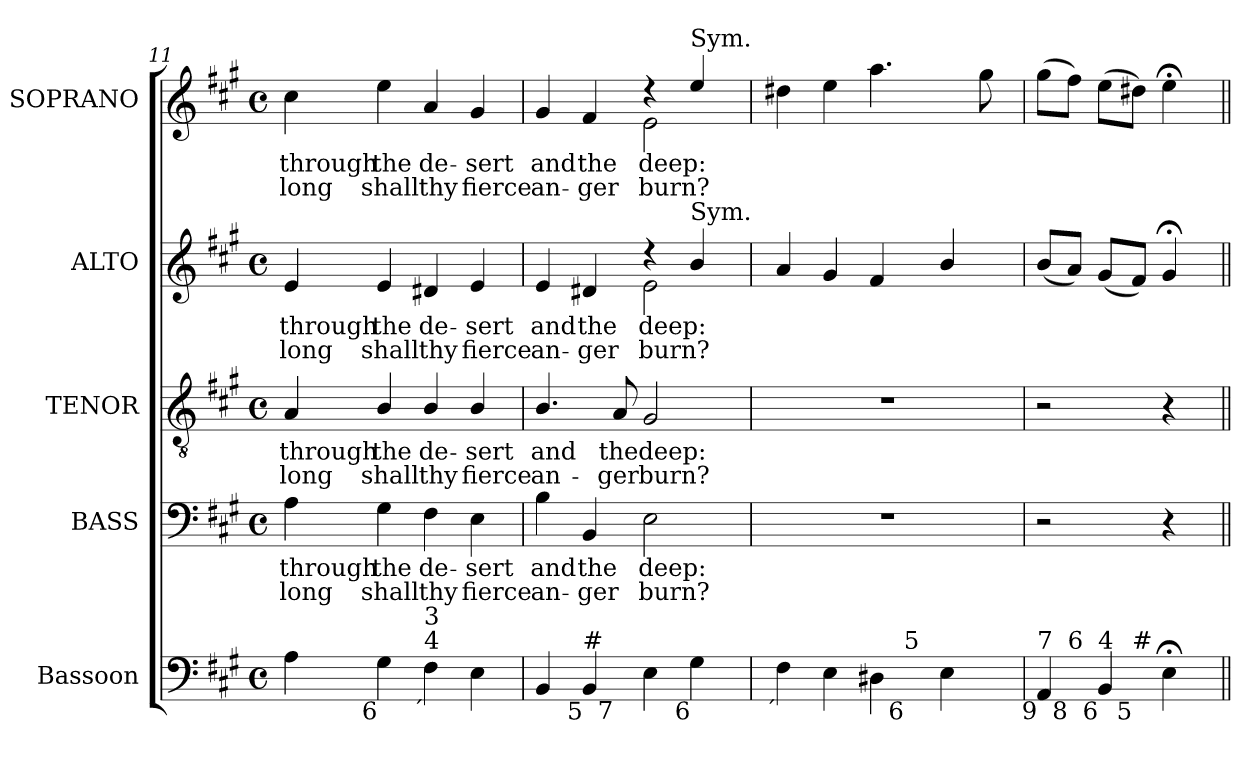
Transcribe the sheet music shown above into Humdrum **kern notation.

**kern	**kern	**text	**text	**kern	**text	**text	**kern	**text	**text	**kern	**text	**text
*part5	*part4	*part4	*part4	*part3	*part3	*part3	*part2	*part2	*part2	*part1	*part1	*part1
*staff5	*staff4	*staff4	*staff4	*staff3	*staff3	*staff3	*staff2	*staff2	*staff2	*staff1	*staff1	*staff1
*I"Bassoon	*I"BASS	*	*	*I"TENOR	*	*	*I"ALTO	*	*	*I"SOPRANO	*	*
*I'Bsn.	*I'B.	*	*	*I'T.	*	*	*I'A.	*	*	*I'S.	*	*
*clefF4	*clefF4	*	*	*clefGv2	*	*	*clefG2	*	*	*clefG2	*	*
*	*	*	*	*ITrd7c12	*	*	*	*	*	*	*	*
*k[f#c#g#]	*k[f#c#g#]	*	*	*k[f#c#g#]	*	*	*k[f#c#g#]	*	*	*k[f#c#g#]	*	*
*A:	*A:	*	*	*A:	*	*	*A:	*	*	*A:	*	*
*M4/4	*M4/4	*	*	*M4/4	*	*	*M4/4	*	*	*M4/4	*	*
*met(c)	*met(c)	*	*	*met(c)	*	*	*met(c)	*	*	*met(c)	*	*
=11	=11	=11	=11	=11	=11	=11	=11	=11	=11	=11	=11	=11
!	!	!LO:LY:b:color=#000000	!LO:LY:b:color=#000000	!	!	!	!	!	!	!	!	!
!	!	!	!	!	!LO:LY:b:color=#000000	!LO:LY:b:color=#000000	!	!	!	!	!	!
!	!	!	!	!	!	!	!	!LO:LY:b:color=#000000	!LO:LY:b:color=#000000	!	!	!
!	!	!	!	!	!	!	!	!	!	!	!LO:LY:b:color=#000000	!LO:LY:b:color=#000000
4Ai\	4Ai\	through	long	4AAi/	through	long	4ei/	through	long	4cc#i\	through	long
!	!	!LO:LY:b:color=#000000	!LO:LY:b:color=#000000	!	!	!	!	!	!	!	!	!
!	!	!	!	!	!LO:LY:b:color=#000000	!LO:LY:b:color=#000000	!	!	!	!	!	!
!	!	!	!	!	!	!	!	!LO:LY:b:color=#000000	!LO:LY:b:color=#000000	!	!	!
!LO:TX:b:rj:t=6	!	!	!	!	!	!	!	!	!	!	!	!
!	!	!	!	!	!	!	!	!	!	!	!LO:LY:b:color=#000000	!LO:LY:b:color=#000000
4G#i\	4G#i\	the	shall	4BBi/	the	shall	4ei/	the	shall	4eei\	the	shall
!	!	!LO:LY:b:color=#000000	!LO:LY:b:color=#000000	!	!	!	!	!	!	!	!	!
!	!	!	!	!	!LO:LY:b:color=#000000	!LO:LY:b:color=#000000	!	!	!	!	!	!
!	!	!	!	!	!	!	!	!LO:LY:b:color=#000000	!LO:LY:b:color=#000000	!	!	!
!LO:TX:b:rj:t=´	!	!	!	!	!	!	!	!	!	!	!	!
!LO:TX:t=4	!	!	!	!	!	!	!	!	!	!	!	!
!LO:TX:t=3	!	!	!	!	!	!	!	!	!	!	!	!
!	!	!	!	!	!	!	!	!	!	!	!LO:LY:b:color=#000000	!LO:LY:b:color=#000000
4F#i\	4F#i\	de-	thy	4BBi/	de-	thy	4d#Xi/	de-	thy	4ai/	de-	thy
!	!	!LO:LY:b:color=#000000	!LO:LY:b:color=#000000	!	!	!	!	!	!	!	!	!
!	!	!	!	!	!LO:LY:b:color=#000000	!LO:LY:b:color=#000000	!	!	!	!	!	!
!	!	!	!	!	!	!	!	!LO:LY:b:color=#000000	!LO:LY:b:color=#000000	!	!	!
!	!	!	!	!	!	!	!	!	!	!	!LO:LY:b:color=#000000	!LO:LY:b:color=#000000
4Ei\	4Ei\	-sert	fierce	4BBi/	-sert	fierce	4ei/	-sert	fierce	4g#i/	-sert	fierce
=12	=12	=12	=12	=12	=12	=12	=12	=12	=12	=12	=12	=12
!	!	!LO:LY:b:color=#000000	!LO:LY:b:color=#000000	!	!	!	!	!	!	!	!	!
!	!	!	!	!	!LO:LY:b:color=#000000	!LO:LY:b:color=#000000	!	!	!	!	!	!
!	!	!	!	!	!	!	!	!LO:LY:b:color=#000000	!LO:LY:b:color=#000000	!	!	!
*	*	*	*	*	*	*	*^	*	*	*	*	*
!LO:TX:b:rj:t=6	!	!	!	!	!	!	!	!	!	!	!	!	!
!LO:TX:t=4	!	!	!	!	!	!	!	!	!	!	!	!	!
!	!	!	!	!	!	!	!	!	!	!	!	!LO:LY:b:color=#000000	!LO:LY:b:color=#000000
*^	*	*	*	*	*	*	*	*	*	*	*^	*	*
4BBi/	4.ryy	4Bi\	and	an-	4.BBi/	and	an-	4ei/	2ryy	and	an-	4g#i/	2ryy	and	an-
!	!	!	!LO:LY:b:color=#000000	!LO:LY:b:color=#000000	!	!	!	!	!	!	!	!	!	!	!
!	!	!	!	!	!	!	!	!	!	!LO:LY:b:color=#000000	!LO:LY:b:color=#000000	!	!	!	!
!LO:TX:b:rj:t=5	!	!	!	!	!	!	!	!	!	!	!	!	!	!	!
!LO:TX:t=#	!	!	!	!	!	!	!	!	!	!	!	!	!	!	!
!	!	!	!	!	!	!	!	!	!	!	!	!	!	!LO:LY:b:color=#000000	!LO:LY:b:color=#000000
4BBi/	.	4BBi/	the	-ger	.	.	.	4d#Xi/	.	the	-ger	4f#i/	.	the	-ger
!	!LO:TX:b:rj:t=7	!	!	!	!	!	!	!	!	!	!	!	!	!	!
!	!	!	!	!	!	!LO:LY:b:color=#000000	!LO:LY:b:color=#000000	!	!	!	!	!	!	!	!
.	2ryy	.	.	.	8AAi/	the	-ger	.	.	.	.	.	.	.	.
!	!	!	!LO:LY:b:color=#000000	!LO:LY:b:color=#000000	!	!	!	!	!	!	!	!	!	!	!
!	!	!	!	!	!	!LO:LY:b:color=#000000	!LO:LY:b:color=#000000	!	!	!	!	!	!	!	!
!	!	!	!	!	!	!	!	!	!	!LO:LY:b:color=#000000	!LO:LY:b:color=#000000	!	!	!	!
!	!	!	!	!	!	!	!	!	!	!	!	!	!	!LO:LY:b:color=#000000	!LO:LY:b:color=#000000
4Ei\	.	2Ei\	deep:	burn?	2GG#i/	deep:	burn?	4r	2ei\	deep:	burn?	4r	2ei\	deep:	burn?
!	!	!	!	!	!	!	!	!	!	!	!	!LO:TX:a:t=Sym.	!	!	!
!	!	!	!	!	!	!	!	!LO:TX:a:t=Sym.	!	!	!	!	!	!	!
!LO:TX:b:rj:t=6	!	!	!	!	!	!	!	!	!	!	!	!	!	!	!
4G#i\	.	.	.	.	.	.	.	4bi/	.	.	.	4eei/	.	.	.
.	8ryy	.	.	.	.	.	.	.	.	.	.	.	.	.	.
=13	=13	=13	=13	=13	=13	=13	=13	=13	=13	=13	=13	=13	=13	=13	=13
!LO:TX:b:rj:t=´	!	!	!	!	!	!	!	!	!	!	!	!	!	!	!
*	*	*	*	*	*	*	*	*v	*v	*	*	*	*	*	*
*	*	*	*	*	*	*	*	*	*	*	*v	*v	*	*
4F#i\	2ryy	1r	.	.	1r	.	.	4ai/	.	.	4dd#Xi\	.	.
4Ei\	.	.	.	.	.	.	.	4g#i/	.	.	4eei\	.	.
4D#Xi\	16ryy	.	.	.	.	.	.	4f#i/	.	.	4.aai\	.	.
.	64ryy	.	.	.	.	.	.	.	.	.	.	.	.
.	256ryy	.	.	.	.	.	.	.	.	.	.	.	.
.	1024ryy	.	.	.	.	.	.	.	.	.	.	.	.
!	!LO:TX:b:rj:t=6	!	!	!	!	!	!	!	!	!	!	!	!
!	!LO:TX:t=5	!	!	!	!	!	!	!	!	!	!	!	!
.	4ryy	.	.	.	.	.	.	.	.	.	.	.	.
4Ei\	.	.	.	.	.	.	.	4bi/	.	.	.	.	.
.	8ryy	.	.	.	.	.	.	.	.	.	.	.	.
.	.	.	.	.	.	.	.	.	.	.	8gg#i\	.	.
.	32ryy	.	.	.	.	.	.	.	.	.	.	.	.
.	128ryy	.	.	.	.	.	.	.	.	.	.	.	.
.	512.ryy	.	.	.	.	.	.	.	.	.	.	.	.
=14	=14	=14	=14	=14	=14	=14	=14	=14	=14	=14	=14	=14	=14
!LO:TX:b:rj:t=9	!	!	!	!	!	!	!	!	!	!	!	!	!
!LO:TX:t=7	!	!	!	!	!	!	!	!	!	!	!	!	!
*	*^	*	*	*	*	*	*	*	*	*	*	*	*
4AAi/	8ryy	4.ryy	2r	.	.	2r	.	.	(8bi/L	.	.	(8gg#i\L	.	.
!	!LO:TX:b:rj:t=8	!	!	!	!	!	!	!	!	!	!	!	!	!
!	!LO:TX:t=6	!	!	!	!	!	!	!	!	!	!	!	!	!
.	2ryy	.	.	.	.	.	.	.	8ai/J)	.	.	8ff#i\J)	.	.
!LO:TX:b:rj:t=6	!	!	!	!	!	!	!	!	!	!	!	!	!	!
!LO:TX:t=4	!	!	!	!	!	!	!	!	!	!	!	!	!	!
4BBi/	.	.	.	.	.	.	.	.	(8g#i/L	.	.	(8eei\L	.	.
!	!	!LO:TX:b:rj:t=5	!	!	!	!	!	!	!	!	!	!	!	!
!	!	!LO:TX:t=#	!	!	!	!	!	!	!	!	!	!	!	!
.	.	4.ryy	.	.	.	.	.	.	8f#i/J)	.	.	8dd#Xi\J)	.	.
4E;i\	.	.	4r	.	.	4r	.	.	4g#;i/	.	.	4ee;i\	.	.
.	8ryy	.	.	.	.	.	.	.	.	.	.	.	.	.
*v	*v	*v	*	*	*	*	*	*	*	*	*	*	*	*
=||	=||	=||	=||	=||	=||	=||	=||	=||	=||	=||	=||	=||
*-	*-	*-	*-	*-	*-	*-	*-	*-	*-	*-	*-	*-
